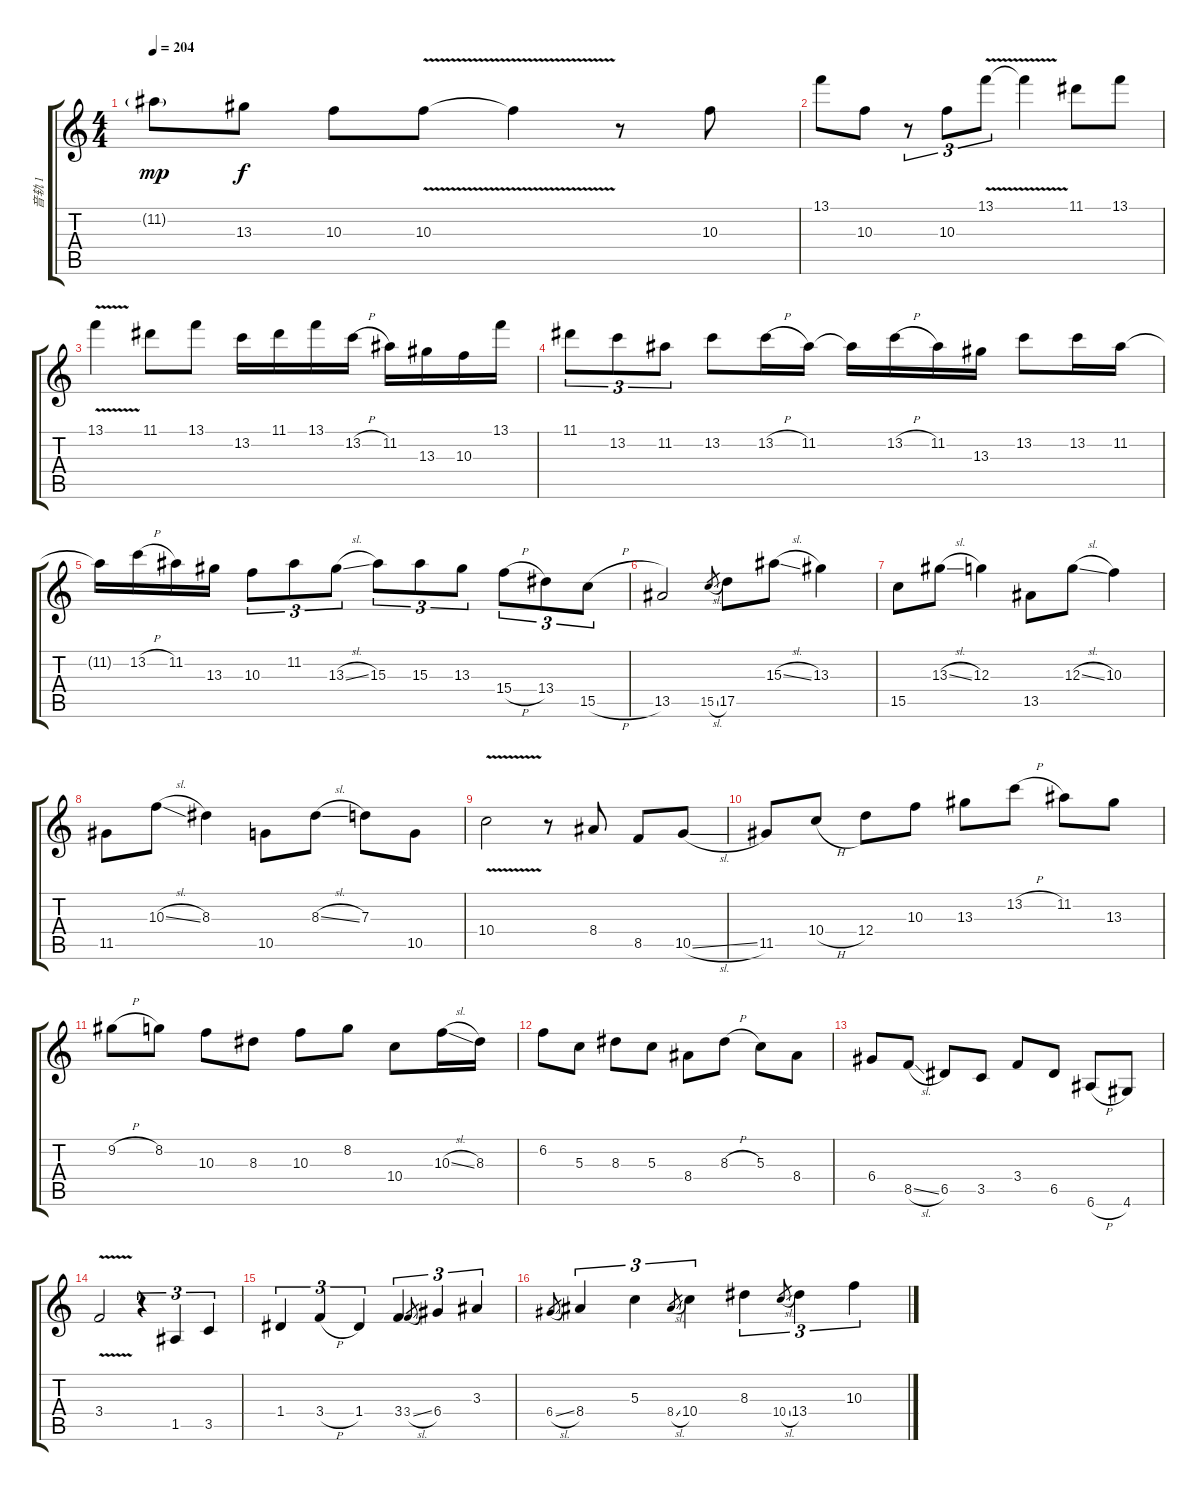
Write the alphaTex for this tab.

\track ("音轨 1" "音轨 1") {instrument distortionguitar}
\staff {score tabs}
\tuning (E4 B3 G3 D3 A2 E2) {hide}
\ts (4 4)
\tempo 204
\clef g2
\ks c
11.2{g}.8{dy mp} 13.3.8{dy f} 10.3.8 10.3{v}.8 10.3{t}.4 r.8 10.3.8 |
13.1.8 10.3.8 r.8{tu (3 2)} 10.3.8{tu (3 2)} 13.1{v}.8{tu (3 2)} 13.1{t}.4 11.1.8 13.1.8 |
13.1{v}.4 11.1.8 13.1.8 13.2.16 11.1.16 13.1.16 13.2{h}.16 11.2.16 13.3.16 10.3.16 13.1.16 |
11.1.8{tu (3 2)} 13.2.8{tu (3 2)} 11.2.8{tu (3 2)} 13.2.8 13.2{h}.16 11.2.16 11.2{t}.16 13.2{h}.16 11.2.16 13.3.16 13.2.8 13.2.16 11.2.16 |
11.2{t}.16 13.2{h}.16 11.2.16 13.3.16 10.3.8{tu (3 2)} 11.2.8{tu (3 2)} 13.3{sl}.8{tu (3 2)} 15.3.8{tu (3 2)} 15.3.8{tu (3 2)} 13.3.8{tu (3 2)} 15.4{h}.8{tu (3 2)} 13.4.8{tu (3 2)} 15.5{h}.8{tu (3 2)} |
13.5.2 15.5{sl}.8{gr} 17.5.8 15.3{sl}.8 13.3.4 |
15.5.8 13.3{sl}.8 12.3.4 13.5.8 12.3{sl}.8 10.3.4 |
11.5.8 10.3{sl}.8 8.3.4 10.5.8 8.3{sl}.8 7.3.8 10.5.8 |
10.4{v}.2 r.8 8.4.8 8.5.8 10.5{sl}.8 |
11.5.8 10.4{h}.8 12.4.8 10.3.8 13.3.8 13.2{h}.8 11.2.8 13.3.8 |
9.2{h}.8 8.2.8 10.3.8 8.3.8 10.3.8 8.2.8 10.4.8 10.3{sl}.16 8.3.16 |
6.2.8 5.3.8 8.3.8 5.3.8 8.4.8 8.3{h}.8 5.3.8 8.4.8 |
6.4.8 8.5{sl}.8 6.5.8 3.5.8 3.4.8 6.5.8 6.6{h}.8 4.6.8 |
3.4{v}.2 r.4{tu (3 2)} 1.5.4{tu (3 2)} 3.5.4{tu (3 2)} |
1.4.4{tu (3 2)} 3.4{h}.4{tu (3 2)} 1.4.4{tu (3 2)} 3.4.4{tu (3 2)} 3.4{sl}.8{gr} 6.4.4{tu (3 2)} 3.3.4{tu (3 2)} |
6.4{sl}.8{gr} 8.4.4{tu (3 2)} 5.3.4{tu (3 2)} 8.4{sl}.8{gr} 10.4.4{tu (3 2)} 8.3.4{tu (3 2)} 10.4{sl}.8{gr} 13.4.4{tu (3 2)} 10.3.4{tu (3 2)}
